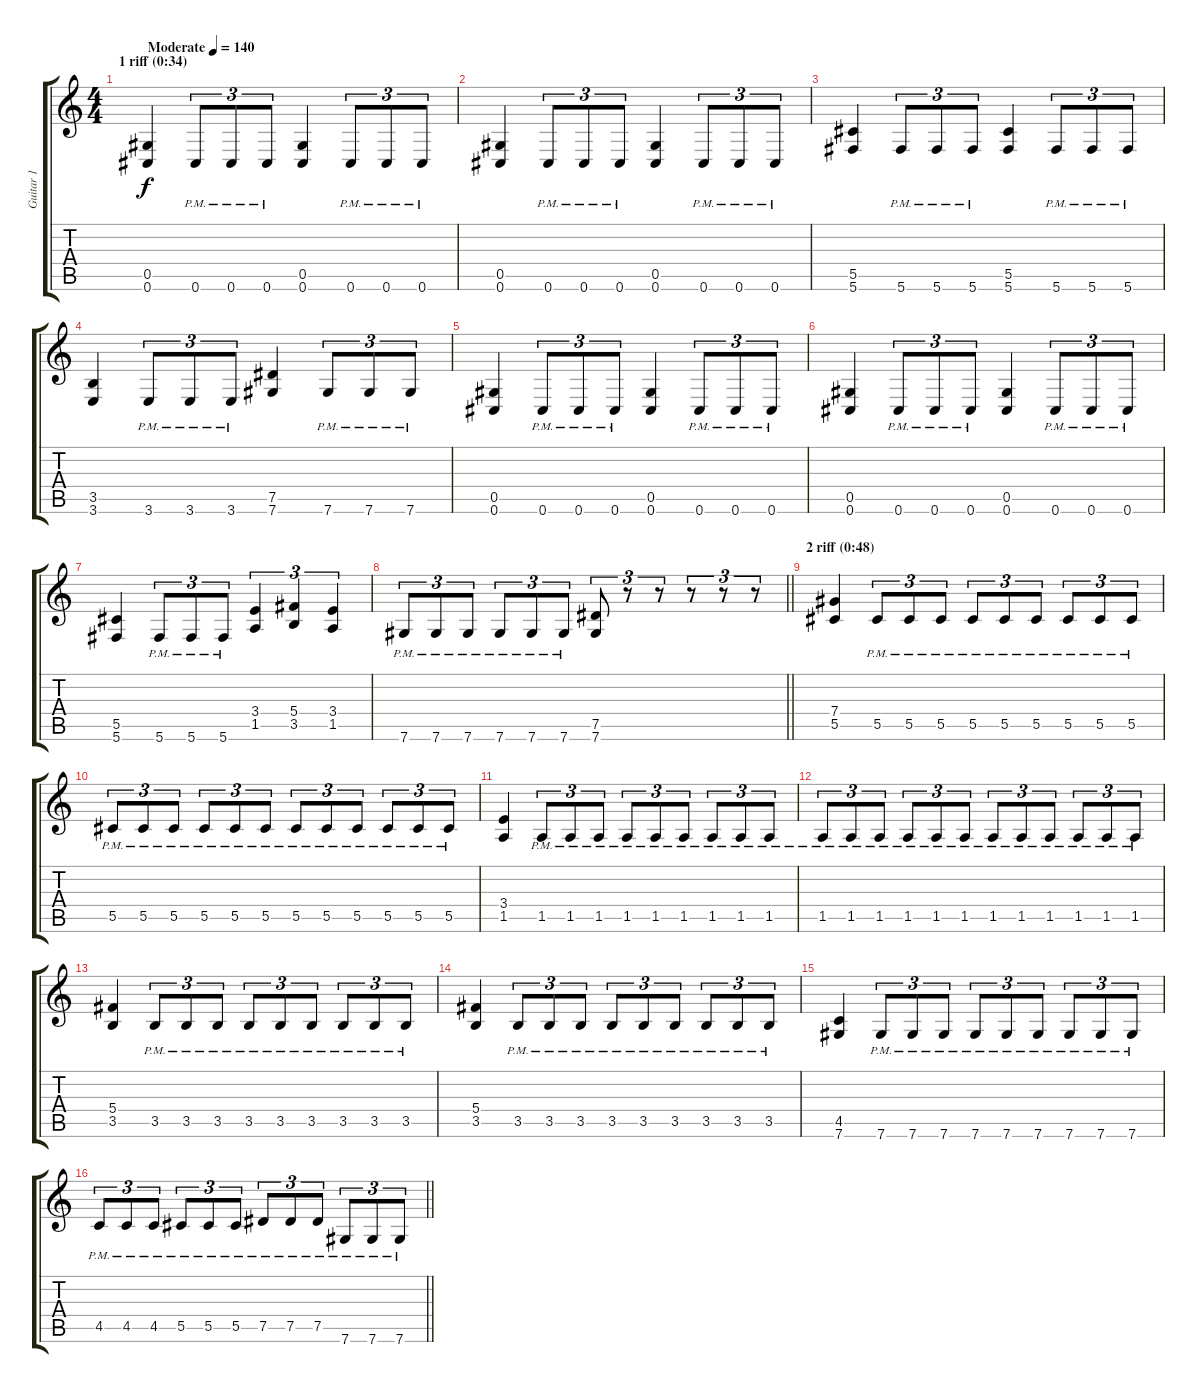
\track ("Guitar 1" "Guitar 1") {instrument distortionguitar}
\staff {score tabs}
\tuning (Eb4 Bb3 Gb3 Db3 Ab2 Db2) {hide}
\ts (4 4)
\section ("" "1 riff (0:34)")
\tempo (140 "Moderate")
\clef g2
\ks c
(0.5 0.6).4{dy f instrument distortionguitar} 0.6{pm}.8{tu (3 2)} 0.6{pm}.8{tu (3 2)} 0.6{pm}.8{tu (3 2)} (0.5 0.6).4 0.6{pm}.8{tu (3 2)} 0.6{pm}.8{tu (3 2)} 0.6{pm}.8{tu (3 2)} |
(0.5 0.6).4 0.6{pm}.8{tu (3 2)} 0.6{pm}.8{tu (3 2)} 0.6{pm}.8{tu (3 2)} (0.5 0.6).4 0.6{pm}.8{tu (3 2)} 0.6{pm}.8{tu (3 2)} 0.6{pm}.8{tu (3 2)} |
(5.5 5.6).4 5.6{pm}.8{tu (3 2)} 5.6{pm}.8{tu (3 2)} 5.6{pm}.8{tu (3 2)} (5.5 5.6).4 5.6{pm}.8{tu (3 2)} 5.6{pm}.8{tu (3 2)} 5.6{pm}.8{tu (3 2)} |
(3.5 3.6).4 3.6{pm}.8{tu (3 2)} 3.6{pm}.8{tu (3 2)} 3.6{pm}.8{tu (3 2)} (7.5 7.6).4 7.6{pm}.8{tu (3 2)} 7.6{pm}.8{tu (3 2)} 7.6{pm}.8{tu (3 2)} |
(0.5 0.6).4 0.6{pm}.8{tu (3 2)} 0.6{pm}.8{tu (3 2)} 0.6{pm}.8{tu (3 2)} (0.5 0.6).4 0.6{pm}.8{tu (3 2)} 0.6{pm}.8{tu (3 2)} 0.6{pm}.8{tu (3 2)} |
(0.5 0.6).4 0.6{pm}.8{tu (3 2)} 0.6{pm}.8{tu (3 2)} 0.6{pm}.8{tu (3 2)} (0.5 0.6).4 0.6{pm}.8{tu (3 2)} 0.6{pm}.8{tu (3 2)} 0.6{pm}.8{tu (3 2)} |
(5.5 5.6).4 5.6{pm}.8{tu (3 2)} 5.6{pm}.8{tu (3 2)} 5.6{pm}.8{tu (3 2)} (3.4 1.5).4{tu (3 2)} (5.4 3.5).4{tu (3 2)} (3.4 1.5).4{tu (3 2)} |
\barLineRight lightlight
7.6{pm}.8{tu (3 2)} 7.6{pm}.8{tu (3 2)} 7.6{pm}.8{tu (3 2)} 7.6{pm}.8{tu (3 2)} 7.6{pm}.8{tu (3 2)} 7.6{pm}.8{tu (3 2)} (7.5 7.6).8{tu (3 2)} r.8{tu (3 2)} r.8{tu (3 2)} r.8{tu (3 2)} r.8{tu (3 2)} r.8{tu (3 2)} |
\section ("" "2 riff (0:48)")
(7.4 5.5).4 5.5{pm}.8{tu (3 2)} 5.5{pm}.8{tu (3 2)} 5.5{pm}.8{tu (3 2)} 5.5{pm}.8{tu (3 2)} 5.5{pm}.8{tu (3 2)} 5.5{pm}.8{tu (3 2)} 5.5{pm}.8{tu (3 2)} 5.5{pm}.8{tu (3 2)} 5.5{pm}.8{tu (3 2)} |
5.5{pm}.8{tu (3 2)} 5.5{pm}.8{tu (3 2)} 5.5{pm}.8{tu (3 2)} 5.5{pm}.8{tu (3 2)} 5.5{pm}.8{tu (3 2)} 5.5{pm}.8{tu (3 2)} 5.5{pm}.8{tu (3 2)} 5.5{pm}.8{tu (3 2)} 5.5{pm}.8{tu (3 2)} 5.5{pm}.8{tu (3 2)} 5.5{pm}.8{tu (3 2)} 5.5{pm}.8{tu (3 2)} |
(3.4 1.5).4 1.5{pm}.8{tu (3 2)} 1.5{pm}.8{tu (3 2)} 1.5{pm}.8{tu (3 2)} 1.5{pm}.8{tu (3 2)} 1.5{pm}.8{tu (3 2)} 1.5{pm}.8{tu (3 2)} 1.5{pm}.8{tu (3 2)} 1.5{pm}.8{tu (3 2)} 1.5{pm}.8{tu (3 2)} |
1.5{pm}.8{tu (3 2)} 1.5{pm}.8{tu (3 2)} 1.5{pm}.8{tu (3 2)} 1.5{pm}.8{tu (3 2)} 1.5{pm}.8{tu (3 2)} 1.5{pm}.8{tu (3 2)} 1.5{pm}.8{tu (3 2)} 1.5{pm}.8{tu (3 2)} 1.5{pm}.8{tu (3 2)} 1.5{pm}.8{tu (3 2)} 1.5{pm}.8{tu (3 2)} 1.5{pm}.8{tu (3 2)} |
(5.4 3.5).4 3.5{pm}.8{tu (3 2)} 3.5{pm}.8{tu (3 2)} 3.5{pm}.8{tu (3 2)} 3.5{pm}.8{tu (3 2)} 3.5{pm}.8{tu (3 2)} 3.5{pm}.8{tu (3 2)} 3.5{pm}.8{tu (3 2)} 3.5{pm}.8{tu (3 2)} 3.5{pm}.8{tu (3 2)} |
(5.4 3.5).4 3.5{pm}.8{tu (3 2)} 3.5{pm}.8{tu (3 2)} 3.5{pm}.8{tu (3 2)} 3.5{pm}.8{tu (3 2)} 3.5{pm}.8{tu (3 2)} 3.5{pm}.8{tu (3 2)} 3.5{pm}.8{tu (3 2)} 3.5{pm}.8{tu (3 2)} 3.5{pm}.8{tu (3 2)} |
(4.5 7.6).4 7.6{pm}.8{tu (3 2)} 7.6{pm}.8{tu (3 2)} 7.6{pm}.8{tu (3 2)} 7.6{pm}.8{tu (3 2)} 7.6{pm}.8{tu (3 2)} 7.6{pm}.8{tu (3 2)} 7.6{pm}.8{tu (3 2)} 7.6{pm}.8{tu (3 2)} 7.6{pm}.8{tu (3 2)} |
\barLineRight lightlight
4.5{pm}.8{tu (3 2)} 4.5{pm}.8{tu (3 2)} 4.5{pm}.8{tu (3 2)} 5.5{pm}.8{tu (3 2)} 5.5{pm}.8{tu (3 2)} 5.5{pm}.8{tu (3 2)} 7.5{pm}.8{tu (3 2)} 7.5{pm}.8{tu (3 2)} 7.5{pm}.8{tu (3 2)} 7.6{pm}.8{tu (3 2)} 7.6{pm}.8{tu (3 2)} 7.6{pm}.8{tu (3 2)}
